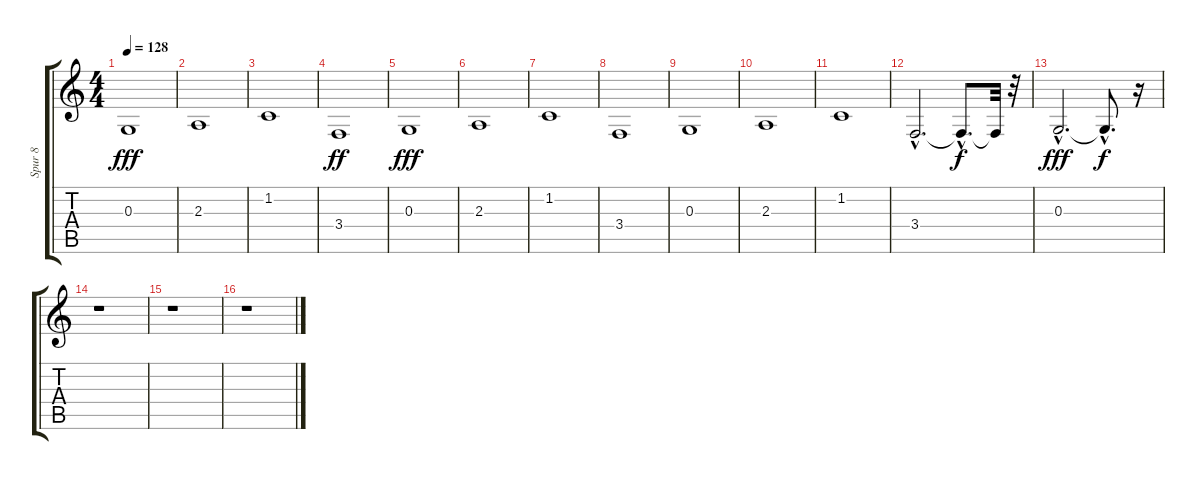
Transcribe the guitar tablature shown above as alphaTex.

\track ("Spur 8" "Spur 8") {instrument stringensemble2}
\staff {score tabs}
\tuning (E4 B3 G3 D3 A2 E2) {hide}
\ts (4 4)
\tempo 128
\clef g2
\ks c
0.3.1{dy fff} |
2.3.1 |
1.2.1 |
3.4.1{dy ff} |
0.3.1{dy fff} |
2.3.1 |
1.2.1 |
3.4.1 |
0.3.1 |
2.3.1 |
1.2.1 |
3.4{hac}.2{d} 3.4{hac t}.8{d dy f} 3.4{t}.32 r.32 |
0.3{hac}.2{d dy fff} 0.3{hac t}.8{d dy f} r.16 |
r.1 |
r.1 |
r.1
